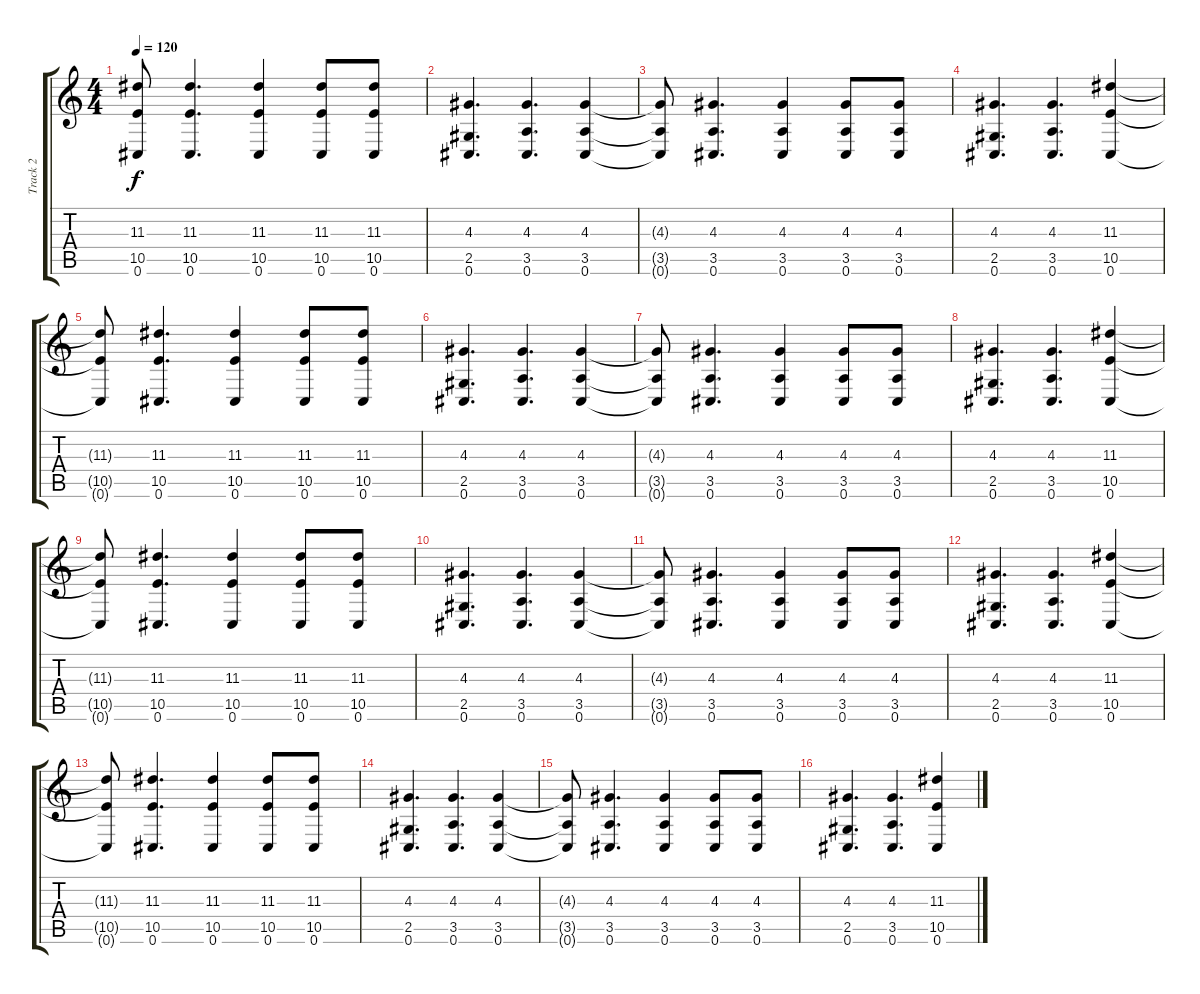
\track ("Track 2" "Track 2") {instrument overdrivenguitar}
\staff {score tabs}
\tuning (Db4 Ab3 E3 B2 Gb2 Db2) {hide}
\ts (4 4)
\tempo 120
\clef g2
\ks c
(11.3{t} 10.5{t} 0.6{t}).8{dy f} (11.3 10.5 0.6).4{d} (11.3 10.5 0.6).4 (11.3 10.5 0.6).8 (11.3 10.5 0.6).8 |
(4.3 2.5 0.6).4{d} (4.3 3.5 0.6).4{d} (4.3 3.5 0.6).4 |
(4.3{t} 3.5{t} 0.6{t}).8 (4.3 3.5 0.6).4{d} (4.3 3.5 0.6).4 (4.3 3.5 0.6).8 (4.3 3.5 0.6).8 |
(4.3 2.5 0.6).4{d} (4.3 3.5 0.6).4{d} (11.3 10.5 0.6).4 |
(11.3{t} 10.5{t} 0.6{t}).8 (11.3 10.5 0.6).4{d} (11.3 10.5 0.6).4 (11.3 10.5 0.6).8 (11.3 10.5 0.6).8 |
(4.3 2.5 0.6).4{d} (4.3 3.5 0.6).4{d} (4.3 3.5 0.6).4 |
(4.3{t} 3.5{t} 0.6{t}).8 (4.3 3.5 0.6).4{d} (4.3 3.5 0.6).4 (4.3 3.5 0.6).8 (4.3 3.5 0.6).8 |
(4.3 2.5 0.6).4{d} (4.3 3.5 0.6).4{d} (11.3 10.5 0.6).4 |
(11.3{t} 10.5{t} 0.6{t}).8 (11.3 10.5 0.6).4{d} (11.3 10.5 0.6).4 (11.3 10.5 0.6).8 (11.3 10.5 0.6).8 |
(4.3 2.5 0.6).4{d} (4.3 3.5 0.6).4{d} (4.3 3.5 0.6).4 |
(4.3{t} 3.5{t} 0.6{t}).8 (4.3 3.5 0.6).4{d} (4.3 3.5 0.6).4 (4.3 3.5 0.6).8 (4.3 3.5 0.6).8 |
(4.3 2.5 0.6).4{d} (4.3 3.5 0.6).4{d} (11.3 10.5 0.6).4 |
(11.3{t} 10.5{t} 0.6{t}).8 (11.3 10.5 0.6).4{d} (11.3 10.5 0.6).4 (11.3 10.5 0.6).8 (11.3 10.5 0.6).8 |
(4.3 2.5 0.6).4{d} (4.3 3.5 0.6).4{d} (4.3 3.5 0.6).4 |
(4.3{t} 3.5{t} 0.6{t}).8 (4.3 3.5 0.6).4{d} (4.3 3.5 0.6).4 (4.3 3.5 0.6).8 (4.3 3.5 0.6).8 |
(4.3 2.5 0.6).4{d} (4.3 3.5 0.6).4{d} (11.3 10.5 0.6).4
